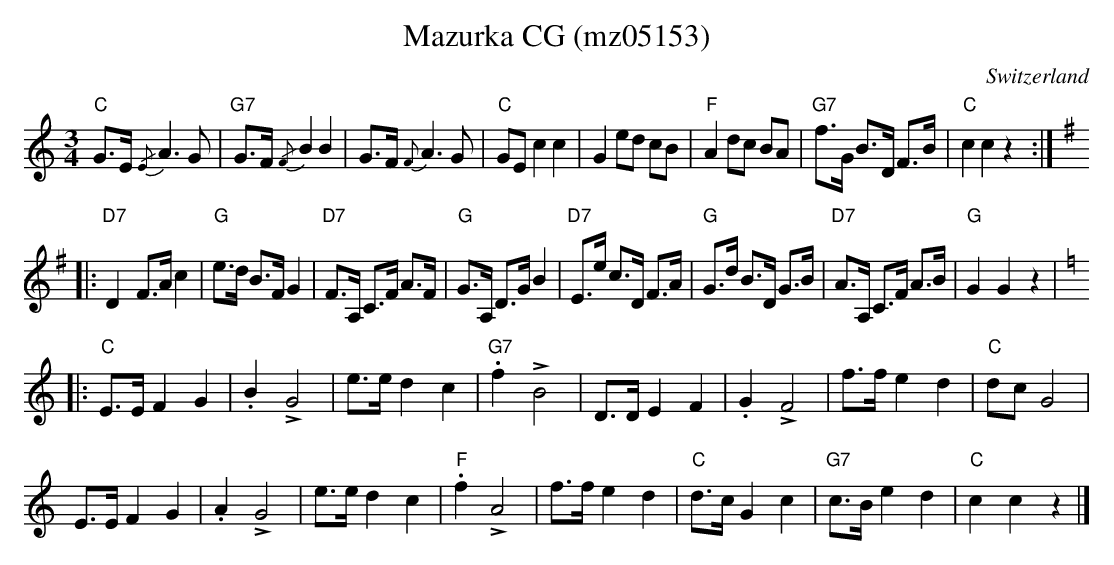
X:1
T:Mazurka CG (mz05153)
M:3/4
L:1/8
O:Switzerland
K:C major
"C"G>E {/E}A3G | "G7"G>F {/F}B2B2 | G>F {F}A3G | "C"GE c2c2 | G2 ed cB | "F"A2dc BA | "G7"f>G B>D F>B | "C"c2c2z2 :: [K:G]
"D7"D2 F>A c2 | "G"e>d B>FG2 | "D7"F>A, C>F A>F | "G"G>A, D>GB2 | "D7"E>e c>D F>A | "G"G>d B>D G>B | "D7"A>A, C>F A>B | "G"G2G2z2 | [K:C]
|: "C"E>E F2G2 | .B2!>!G4 | e>e d2c2 | "G7".f2!>!B4 | D>D E2F2 | .G2 !>!F4 | f>fe2d2 | "C"dcG4 |
E>EF2G2 | .A2!>!G4 | e>ed2c2 | "F".f2!>!A4 | f>f e2d2 | "C"d>cG2c2 | "G7"c>B e2d2 | "C"c2c2z2 |]
